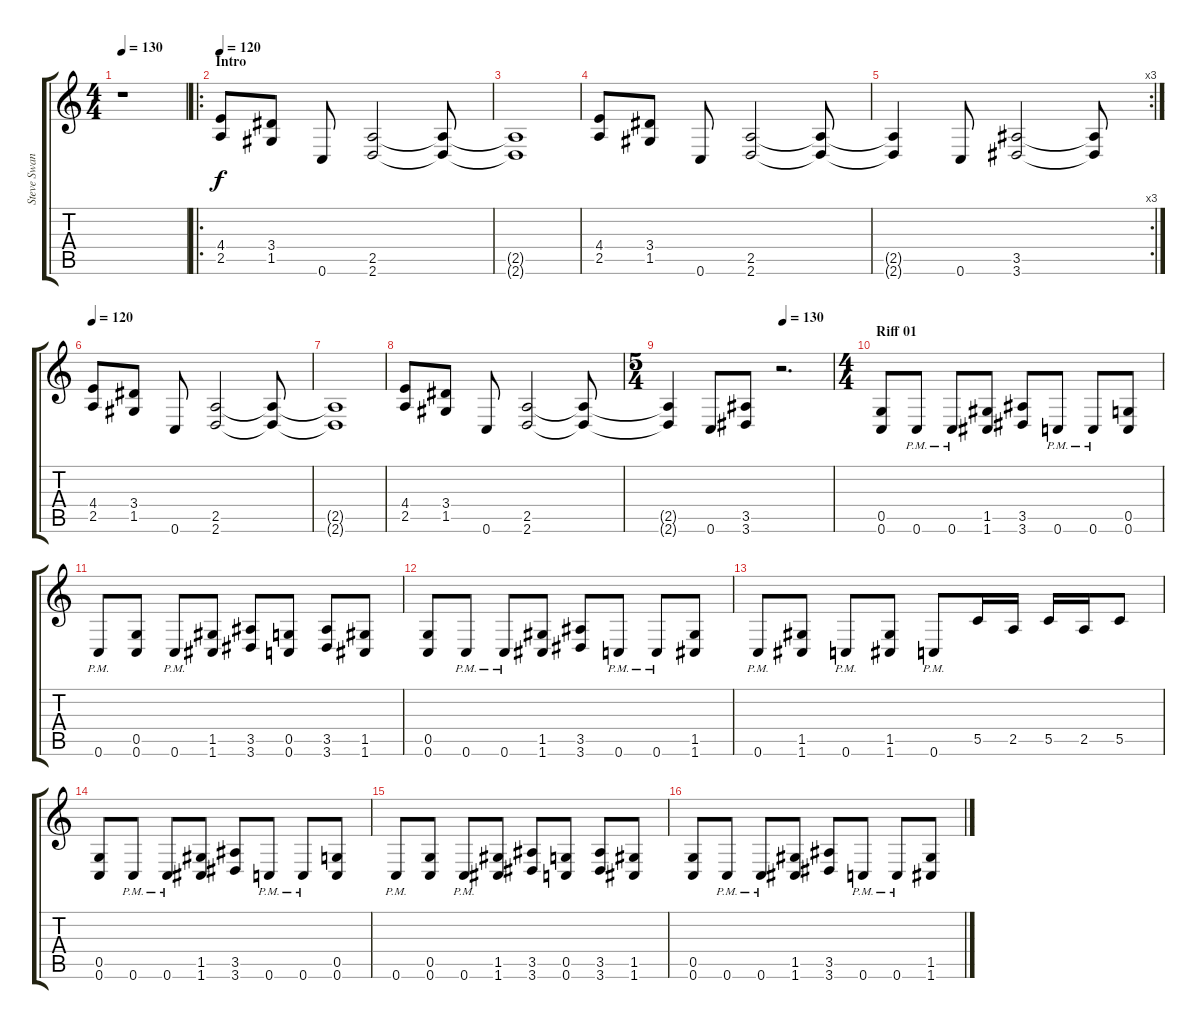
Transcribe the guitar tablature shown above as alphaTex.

\track ("Steve Swanson" "Steve Swan") {instrument distortionguitar}
\staff {score tabs}
\tuning (E4 C4 G3 C3 G2 C2) {hide}
\ts (4 4)
\tempo 130
\clef g2
\ks c
r.1{dy f instrument distortionguitar} |
\ro
\section ("" "Intro")
\tempo 120
(4.4 2.5).8 (3.4 1.5).8 0.6.8 (2.5 2.6).2 (2.5{t} 2.6{t}).8 |
(2.5{t} 2.6{t}).1 |
(4.4 2.5).8 (3.4 1.5).8 0.6.8 (2.5 2.6).2 (2.5{t} 2.6{t}).8 |
\rc 3
(2.5{t} 2.6{t}).4 0.6.8 (3.5 3.6).2 (3.5{t} 3.6{t}).8 |
\tempo 120
(4.4 2.5).8 (3.4 1.5).8 0.6.8 (2.5 2.6).2 (2.5{t} 2.6{t}).8 |
(2.5{t} 2.6{t}).1 |
(4.4 2.5).8 (3.4 1.5).8 0.6.8 (2.5 2.6).2 (2.5{t} 2.6{t}).8 |
\ts (5 4)
\tempo (130 0.7)
(2.5{t} 2.6{t}).4 0.6.8 (3.5 3.6).8 r.2{d} |
\ts (4 4)
\section ("" "Riff 01")
(0.5 0.6).8 0.6{pm}.8 0.6{pm}.8 (1.5 1.6).8 (3.5 3.6).8 0.6{pm}.8 0.6{pm}.8 (0.5 0.6).8 |
0.6{pm}.8 (0.5 0.6).8 0.6{pm}.8 (1.5 1.6).8 (3.5 3.6).8 (0.5 0.6).8 (3.5 3.6).8 (1.5 1.6).8 |
(0.5 0.6).8 0.6{pm}.8 0.6{pm}.8 (1.5 1.6).8 (3.5 3.6).8 0.6{pm}.8 0.6{pm}.8 (1.5 1.6).8 |
0.6{pm}.8 (1.5 1.6).8 0.6{pm}.8 (1.5 1.6).8 0.6{pm}.8 5.5.16 2.5.16 5.5.16 2.5.16 5.5.8 |
(0.5 0.6).8 0.6{pm}.8 0.6{pm}.8 (1.5 1.6).8 (3.5 3.6).8 0.6{pm}.8 0.6{pm}.8 (0.5 0.6).8 |
0.6{pm}.8 (0.5 0.6).8 0.6{pm}.8 (1.5 1.6).8 (3.5 3.6).8 (0.5 0.6).8 (3.5 3.6).8 (1.5 1.6).8 |
(0.5 0.6).8 0.6{pm}.8 0.6{pm}.8 (1.5 1.6).8 (3.5 3.6).8 0.6{pm}.8 0.6{pm}.8 (1.5 1.6).8
